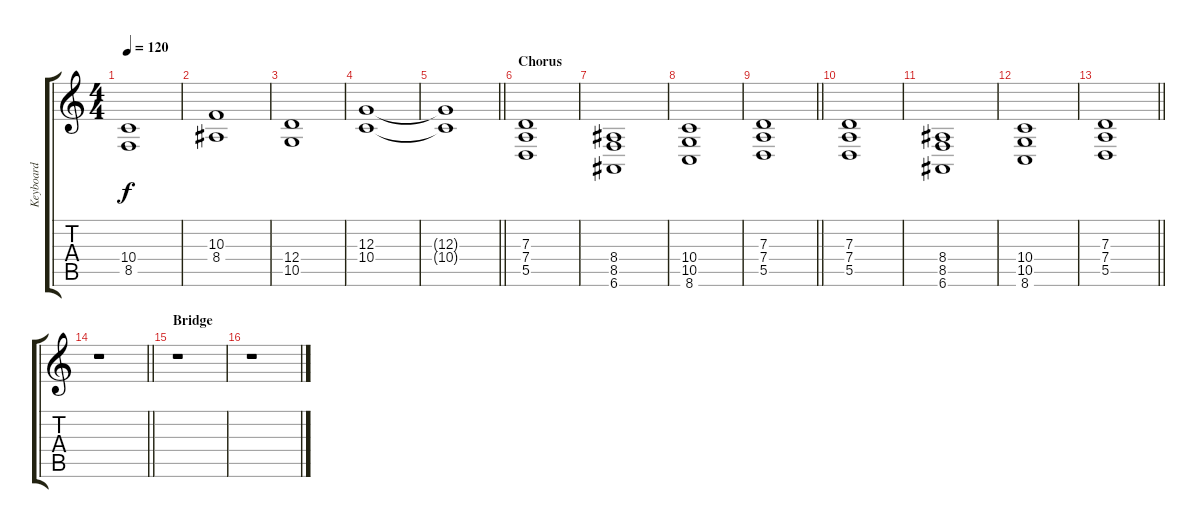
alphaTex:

\track ("Keyboard" "Keyboard") {instrument synthstrings1}
\staff {score tabs}
\tuning (E4 B3 G3 D3 A2 E2) {hide}
\ts (4 4)
\tempo 120
\clef g2
\ks c
(10.4 8.5).1{dy f} |
(10.3 8.4).1 |
(12.4 10.5).1 |
(12.3 10.4).1 |
\barLineRight lightlight
(12.3{t} 10.4{t}).1 |
\section ("" "Chorus")
(7.3 7.4 5.5).1{volume 7} |
(8.4 8.5 6.6).1 |
(10.4 10.5 8.6).1 |
\barLineRight lightlight
(7.3 7.4 5.5).1 |
(7.3 7.4 5.5).1 |
(8.4 8.5 6.6).1 |
(10.4 10.5 8.6).1 |
\barLineRight lightlight
(7.3 7.4 5.5).1 |
\barLineRight lightlight
r.1 |
\section ("" "Bridge")
r.1 |
r.1
